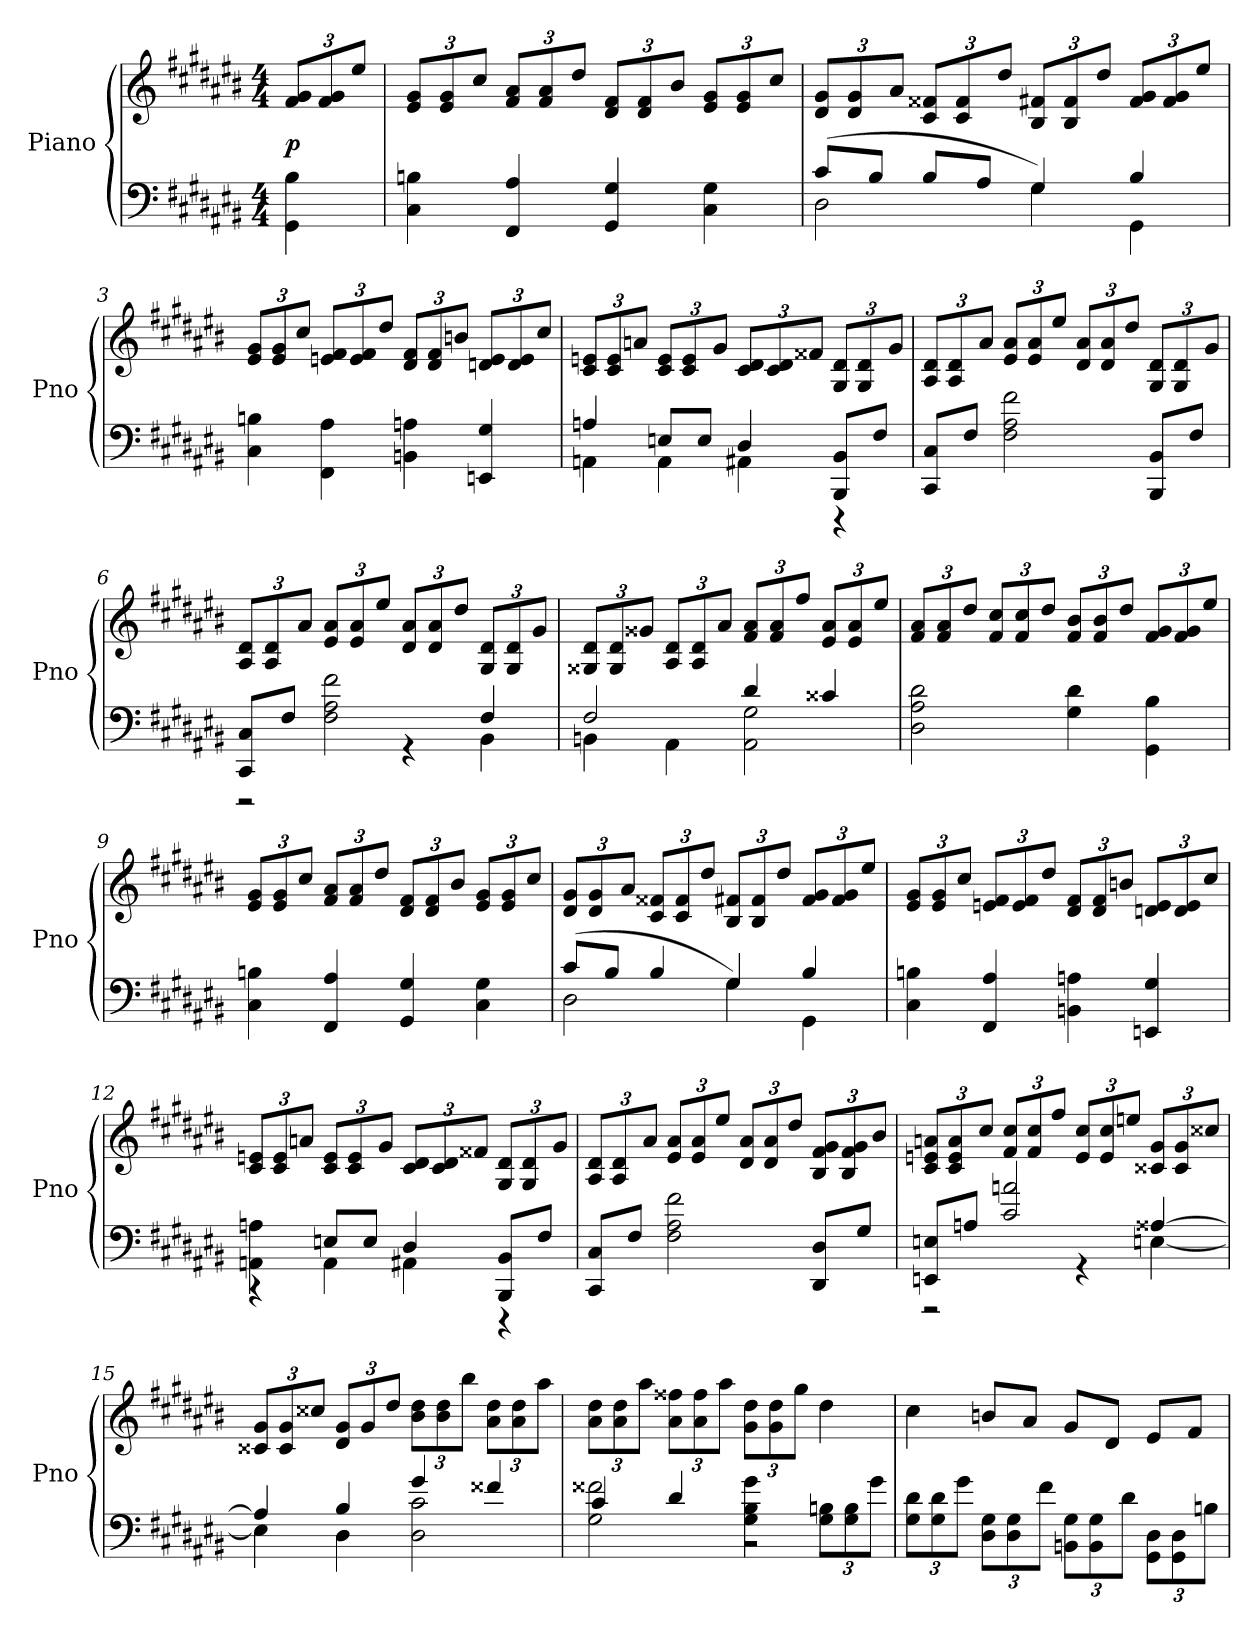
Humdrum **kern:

**kern	**kern	**dynam
*part1	*part1	*part1
*staff2	*staff1	*staff1/2
*I"Piano	*	*
*I'Pno	*	*
*clefF4	*clefG2	*
*k[f#c#g#d#a#e#b#]	*k[f#c#g#d#a#e#b#]	*
*M4/4	*M4/4	*
*MM168	*MM168	*
=	=	=
4GG#\ 4B#\	12f#/ 12g#/L	p
.	12f#/ 12g#/	.
.	12ee#/J	.
=1	=1	=1
4C#\ 4Bn\	12e#/ 12g#/L	.
.	12e#/ 12g#/	.
.	12cc#/J	.
4FF#/ 4A#/	12f#/ 12a#/L	.
.	12f#/ 12a#/	.
.	12dd#/J	.
4GG#/ 4G#/	12d#/ 12f#/L	.
.	12d#/ 12f#/	.
.	12b#/J	.
4C#\ 4G#\	12e#/ 12g#/L	.
.	12e#/ 12g#/	.
.	12cc#/J	.
=2	=2	=2
*^	*	*
(8c#/L	2D#\	12d#/ 12g#/L	.
.	.	12d#/ 12g#/	.
8B#/J	.	.	.
.	.	12a#/J	.
8B#/L	.	12c#/ 12f##X/L	.
.	.	12c#/ 12f##/	.
8A#/J	.	.	.
.	.	12dd#/J	.
4G#/)	4G#\	12B#/ 12f#X/L	.
.	.	12B#/ 12f#/	.
.	.	12dd#/J	.
4B#/	4GG#\	12f#/ 12g#/L	.
.	.	12f#/ 12g#/	.
.	.	12ee#/J	.
*v	*v	*	*
=3	=3	=3
4C#\ 4Bn\	12e#/ 12g#/L	.
.	12e#/ 12g#/	.
.	12cc#/J	.
4FF#\ 4A#\	12en/ 12f#/L	.
.	12e/ 12f#/	.
.	12dd#/J	.
4BBn\ 4An\	12d#/ 12f#/L	.
.	12d#/ 12f#/	.
.	12bn/J	.
4EEn/ 4G#/	12dn/ 12e/L	.
.	12d/ 12e/	.
.	12cc#/J	.
=4	=4	=4
*^	*	*
4An/	4AAn\	12c#/ 12en/L	.
.	.	12c#/ 12e/	.
.	.	12an/J	.
8En/L	4AA\	12c#/ 12e/L	.
.	.	12c#/ 12e/	.
8E/J	.	.	.
.	.	12g#/J	.
4D#/	4AA#X\	12c#/ 12d#/L	.
.	.	12c#/ 12d#/	.
.	.	12f##X/J	.
8BBB#/ 8BB#/L	4r	12G#/ 12d#/L	.
.	.	12G#/ 12d#/	.
8F#/J	.	.	.
.	.	12g#/J	.
*v	*v	*	*
=5	=5	=5
8CC#/ 8C#/L	12A#/ 12d#/L	.
.	12A#/ 12d#/	.
8F#/J	.	.
.	12a#/J	.
2F#\ 2A#\ 2f#\	12e#/ 12a#/L	.
.	12e#/ 12a#/	.
.	12ee#/J	.
.	12d#/ 12a#/L	.
.	12d#/ 12a#/	.
.	12dd#/J	.
8BBB#/ 8BB#/L	12G#/ 12d#/L	.
.	12G#/ 12d#/	.
8F#/J	.	.
.	12g#/J	.
=6	=6	=6
*^	*	*
8CC#/ 8C#/L	2r	12A#/ 12d#/L	.
.	.	12A#/ 12d#/	.
8F#/J	.	.	.
.	.	12a#/J	.
2F#\ 2A#\ 2f#\	.	12e#/ 12a#/L	.
.	.	12e#/ 12a#/	.
.	.	12ee#/J	.
.	4r	12d#/ 12a#/L	.
.	.	12d#/ 12a#/	.
.	.	12dd#/J	.
4F#/	4BB#\	12G#/ 12d#/L	.
.	.	12G#/ 12d#/	.
.	.	12g#/J	.
=7	=7	=7	=7
2F#/	4BBn\	12G##X/ 12d#/L	.
.	.	12G##/ 12d#/	.
.	.	12g##X/J	.
.	4AA#\	12A#/ 12d#/L	.
.	.	12A#/ 12d#/	.
.	.	12a#/J	.
4d#/	2AA#\ 2G#\	12f#/ 12a#/L	.
.	.	12f#/ 12a#/	.
.	.	12ff#/J	.
4c##X/	.	12e#/ 12a#/L	.
.	.	12e#/ 12a#/	.
.	.	12ee#/J	.
*v	*v	*	*
=8	=8	=8
2D#\ 2A#\ 2d#\	12f#/ 12a#/L	.
.	12f#/ 12a#/	.
.	12dd#/J	.
.	12f#/ 12cc#/L	.
.	12f#/ 12cc#/	.
.	12dd#/J	.
4G#\ 4d#\	12f#/ 12b#/L	.
.	12f#/ 12b#/	.
.	12dd#/J	.
4GG#\ 4B#\	12f#/ 12g#/L	.
.	12f#/ 12g#/	.
.	12ee#/J	.
=9	=9	=9
4C#\ 4Bn\	12e#/ 12g#/L	.
.	12e#/ 12g#/	.
.	12cc#/J	.
4FF#/ 4A#/	12f#/ 12a#/L	.
.	12f#/ 12a#/	.
.	12dd#/J	.
4GG#/ 4G#/	12d#/ 12f#/L	.
.	12d#/ 12f#/	.
.	12b#/J	.
4C#\ 4G#\	12e#/ 12g#/L	.
.	12e#/ 12g#/	.
.	12cc#/J	.
=10	=10	=10
*^	*	*
(8c#/L	2D#\	12d#/ 12g#/L	.
.	.	12d#/ 12g#/	.
8B#/J	.	.	.
.	.	12a#/J	.
4B#/	.	12c#/ 12f##X/L	.
.	.	12c#/ 12f##/	.
.	.	12dd#/J	.
4G#/	4G#\)	12B#/ 12f#X/L	.
.	.	12B#/ 12f#/	.
.	.	12dd#/J	.
4B#/	4GG#\	12f#/ 12g#/L	.
.	.	12f#/ 12g#/	.
.	.	12ee#/J	.
*v	*v	*	*
=11	=11	=11
4C#\ 4Bn\	12e#/ 12g#/L	.
.	12e#/ 12g#/	.
.	12cc#/J	.
4FF#/ 4A#/	12en/ 12f#/L	.
.	12e/ 12f#/	.
.	12dd#/J	.
4BBn\ 4An\	12d#/ 12f#/L	.
.	12d#/ 12f#/	.
.	12bn/J	.
4EEn/ 4G#/	12dn/ 12e/L	.
.	12d/ 12e/	.
.	12cc#/J	.
=12	=12	=12
*^	*	*
4AAn\ 4An\	4r	12c#/ 12en/L	.
.	.	12c#/ 12e/	.
.	.	12an/J	.
8En/L	4AA\	12c#/ 12e/L	.
.	.	12c#/ 12e/	.
8E/J	.	.	.
.	.	12g#/J	.
4D#/	4AA#X\	12c#/ 12d#/L	.
.	.	12c#/ 12d#/	.
.	.	12f##X/J	.
8BBB#/ 8BB#/L	4r	12G#/ 12d#/L	.
.	.	12G#/ 12d#/	.
8F#/J	.	.	.
.	.	12g#/J	.
*v	*v	*	*
=13	=13	=13
8CC#/ 8C#/L	12A#/ 12d#/L	.
.	12A#/ 12d#/	.
8F#/J	.	.
.	12a#/J	.
2F#\ 2A#\ 2f#\	12e#/ 12a#/L	.
.	12e#/ 12a#/	.
.	12ee#/J	.
.	12d#/ 12a#/L	.
.	12d#/ 12a#/	.
.	12dd#/J	.
8DD#/ 8D#/L	12B#/ 12f#/ 12g#/L	.
.	12B#/ 12f#/ 12g#/	.
8G#/J	.	.
.	12b#/J	.
=14	=14	=14
*^	*	*
8EEn/ 8En/L	2r	12c#/ 12en/ 12an/L	.
.	.	12c#/ 12e/ 12a/	.
8An/J	.	.	.
.	.	12cc#/J	.
2c#/ 2an/	.	12f#/ 12cc#/L	.
.	.	12f#/ 12cc#/	.
.	.	12ff#/J	.
.	4r	12e/ 12cc#/L	.
.	.	12e/ 12cc#/	.
.	.	12een/J	.
[4A##X/	[4En\	12c##X/ 12g#/L	.
.	.	12c##/ 12g#/	.
.	.	12cc##X/J	.
=15	=15	=15	=15
4A##/]	4En\]	12c##X/ 12g#/L	.
.	.	12c##/ 12g#/	.
.	.	12cc##X/J	.
4B#/	4D#\	12d#/ 12g#/L	.
.	.	12g#/	.
.	.	12dd#/J	.
4g#/	2D#\ 2c#\	12b#\ 12dd#\L	.
.	.	12b#\ 12dd#\	.
.	.	12bb#\J	.
4f##X/	.	12a#\ 12dd#\L	.
.	.	12a#\ 12dd#\	.
.	.	12aa#\J	.
=16	=16	=16	=16
2G#\ 2f##X\	4c#/	12a#\ 12dd#\L	.
.	.	12a#\ 12dd#\	.
.	.	12aa#\J	.
.	4d#/	12a#\ 12ff##X\L	.
.	.	12a#\ 12ff##\	.
.	.	12aa#\J	.
4G#\ 4B#\ 4g#\	2r	12g#\ 12dd#\L	.
.	.	12g#\ 12dd#\	.
.	.	12gg#\J	.
12G#\ 12Bn\L	.	4dd#\	.
12G#\ 12B\	.	.	.
12g#\J	.	.	.
*v	*v	*	*
=17	=17	=17
12G#\ 12d#\L	4cc#\	.
12G#\ 12d#\	.	.
12g#\J	.	.
12D#\ 12G#\L	8bn/L	.
12D#\ 12G#\	.	.
.	8a#/J	.
12f#\J	.	.
12BBn\ 12G#\L	8g#/L	.
12BB\ 12G#\	.	.
.	8d#/J	.
12d#\J	.	.
12GG#\ 12D#\L	8e#/L	.
12GG#\ 12D#\	.	.
.	8f#/J	.
12Bn\J	.	.
=	=	=
*-	*-	*-
